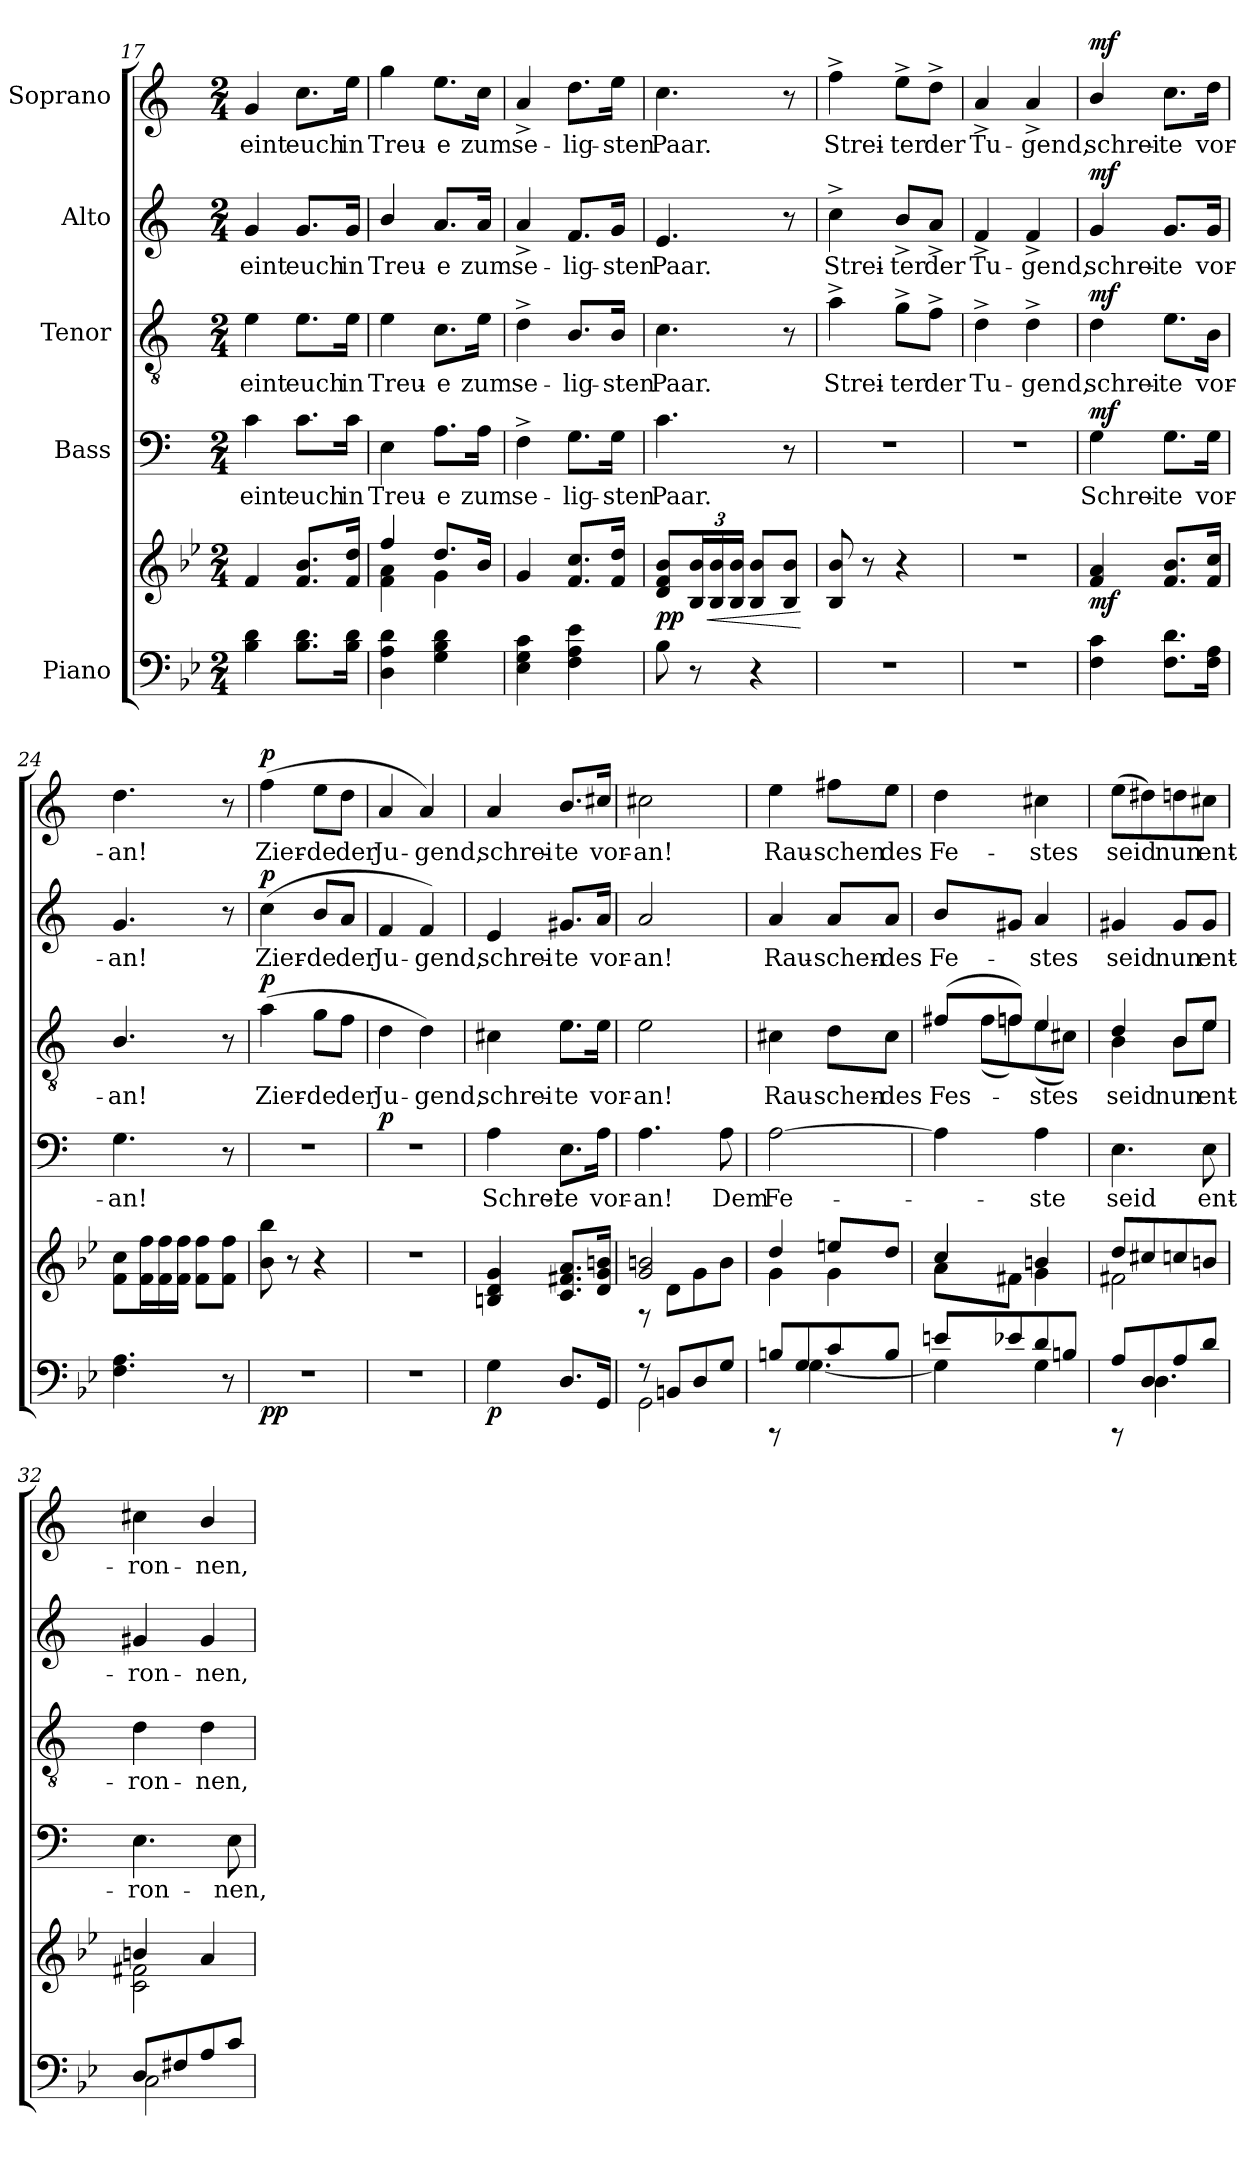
**kern	**kern	**dynam	**kern	**text	**dynam	**kern	**text	**dynam	**kern	**text	**dynam	**kern	**text	**dynam
*part5	*part5	*part5	*part4	*part4	*part4	*part3	*part3	*part3	*part2	*part2	*part2	*part1	*part1	*part1
*staff6	*staff5	*staff5/6	*staff4	*staff4	*staff4	*staff3	*staff3	*staff3	*staff2	*staff2	*staff2	*staff1	*staff1	*staff1
*I"Piano	*	*	*I"Bass	*	*	*I"Tenor	*	*	*I"Alto	*	*	*I"Soprano	*	*
*clefF4	*clefG2	*	*clefF4	*	*	*clefGv2	*	*	*clefG2	*	*	*clefG2	*	*
*	*	*	*ITrd1c2	*	*	*ITrd1c2	*	*	*ITrd1c2	*	*	*ITrd1c2	*	*
*k[b-e-]	*k[b-e-]	*	*k[b-e-]	*	*	*k[b-e-]	*	*	*k[b-e-]	*	*	*k[b-e-]	*	*
*M2/4	*M2/4	*	*M2/4	*	*	*M2/4	*	*	*M2/4	*	*	*M2/4	*	*
=17	=17	=17	=17	=17	=17	=17	=17	=17	=17	=17	=17	=17	=17	=17
!	!	!	!	!LO:LY:b	!	!	!LO:LY:b	!	!	!LO:LY:b	!	!	!LO:LY:b	!
4B-\ 4d\	4f/	.	4B-\	eint	.	4d\	eint	.	4f/	eint	.	4f/	eint	.
!	!	!	!	!LO:LY:b	!	!	!LO:LY:b	!	!	!LO:LY:b	!	!	!LO:LY:b	!
8.B-\ 8.d\L	8.f/ 8.b-/L	.	8.B-\L	euch	.	8.d\L	euch	.	8.f/L	euch	.	8.b-\L	euch	.
!	!	!	!	!LO:LY:b	!	!	!LO:LY:b	!	!	!LO:LY:b	!	!	!LO:LY:b	!
16B-\ 16d\Jk	16f/ 16dd/Jk	.	16B-\Jk	in	.	16d\Jk	in	.	16f/Jk	in	.	16dd\Jk	in	.
!!LO:PB:g=z
=18	=18	=18	=18	=18	=18	=18	=18	=18	=18	=18	=18	=18	=18	=18
*	*^	*	*	*	*	*	*	*	*	*	*	*	*	*
!	!	!	!	!	!LO:LY:b	!	!	!LO:LY:b	!	!	!LO:LY:b	!	!	!LO:LY:b	!
4D\ 4A\ 4d\	4ff/	4f\ 4a\	.	4D\	Treu-	.	4d\	Treu-	.	4a/	Treu-	.	4ff\	Treu-	.
!	!	!	!	!	!LO:LY:b	!	!	!LO:LY:b	!	!	!LO:LY:b	!	!	!LO:LY:b	!
4G\ 4B-\ 4d\	8.dd/L	4g\	.	8.G\L	-e	.	8.B-\L	-e	.	8.g/L	-e	.	8.dd\L	-e	.
!	!	!	!	!	!LO:LY:b	!	!	!LO:LY:b	!	!	!LO:LY:b	!	!	!LO:LY:b	!
.	16b-/Jk	.	.	16G\Jk	zum	.	16d\Jk	zum	.	16g/Jk	zum	.	16b-\Jk	zum	.
*	*v	*v	*	*	*	*	*	*	*	*	*	*	*	*	*
=19	=19	=19	=19	=19	=19	=19	=19	=19	=19	=19	=19	=19	=19	=19
!	!	!	!	!LO:LY:b	!	!	!LO:LY:b	!	!	!LO:LY:b	!	!	!LO:LY:b	!
4E-\ 4G\ 4c\	4g/	.	4E-^\	se-	.	4c^\	se-	.	4g^/	se-	.	4g^/	se-	.
!	!	!	!	!LO:LY:b	!	!	!LO:LY:b	!	!	!LO:LY:b	!	!	!LO:LY:b	!
4F\ 4A\ 4e-\	8.f/ 8.cc/L	.	8.F\L	-lig-	.	8.A/L	-lig-	.	8.e-/L	-lig-	.	8.cc\L	-lig-	.
!	!	!	!	!LO:LY:b	!	!	!LO:LY:b	!	!	!LO:LY:b	!	!	!LO:LY:b	!
.	16f/ 16dd/Jk	.	16F\Jk	-sten	.	16A/Jk	-sten	.	16f/Jk	-sten	.	16dd\Jk	-sten	.
=20	=20	=20	=20	=20	=20	=20	=20	=20	=20	=20	=20	=20	=20	=20
!	!	!LO:DY:b	!	!LO:LY:b	!	!	!LO:LY:b	!	!	!LO:LY:b	!	!	!LO:LY:b	!
8B-\	8d/ 8f/ 8b-/L	pp	4.B-\	Paar.	.	4.B-\	Paar.	.	4.d/	Paar.	.	4.b-\	Paar.	.
8r	24B-/ 24b-/L	.	.	.	.	.	.	.	.	.	.	.	.	.
!	!	!LO:HP:b	!	!	!	!	!	!	!	!	!	!	!	!
.	24B-/ 24b-/	<	.	.	.	.	.	.	.	.	.	.	.	.
.	24B-/ 24b-/JJ	.	.	.	.	.	.	.	.	.	.	.	.	.
4r	8B-/ 8b-/L	.	.	.	.	.	.	.	.	.	.	.	.	.
.	8B-/ 8b-/J	.	8r	.	.	8r	.	.	8r	.	.	8r	.	.
.	.	[	.	.	.	.	.	.	.	.	.	.	.	.
=21	=21	=21	=21	=21	=21	=21	=21	=21	=21	=21	=21	=21	=21	=21
!	!	!	!	!	!	!	!LO:LY:b	!	!	!LO:LY:b	!	!	!LO:LY:b	!
2r	8B-/ 8b-/	.	2r	.	.	4g^\	Strei-	.	4b-^\	Strei-	.	4ee-^\	Strei-	.
.	8r	.	.	.	.	.	.	.	.	.	.	.	.	.
!	!	!	!	!	!	!	!LO:LY:b	!	!	!LO:LY:b	!	!	!LO:LY:b	!
.	4r	.	.	.	.	8f^\L	-ter	.	8a^/L	-ter	.	8dd^\L	-ter	.
!	!	!	!	!	!	!	!LO:LY:b	!	!	!LO:LY:b	!	!	!LO:LY:b	!
.	.	.	.	.	.	8e-^\J	der	.	8g^/J	der	.	8cc^\J	der	.
=22	=22	=22	=22	=22	=22	=22	=22	=22	=22	=22	=22	=22	=22	=22
!	!	!	!	!	!	!	!LO:LY:b	!	!	!LO:LY:b	!	!	!LO:LY:b	!
2r	2r	.	2r	.	.	4c^\	Tu-	.	4e-^/	Tu-	.	4g^/	Tu-	.
!	!	!	!	!	!	!	!LO:LY:b	!	!	!LO:LY:b	!	!	!LO:LY:b	!
.	.	.	.	.	.	4c^\	-gend,	.	4e-^/	-gend,	.	4g^/	-gend,	.
=23	=23	=23	=23	=23	=23	=23	=23	=23	=23	=23	=23	=23	=23	=23
!	!	!LO:DY:b	!	!LO:LY:b	!LO:DY:b	!	!LO:LY:b	!LO:DY:b	!	!LO:LY:b	!LO:DY:b	!	!LO:LY:b	!LO:DY:b
4F\ 4c\	4f/ 4a/	mf	4F\	Schrei-	mf	4c\	schrei-	mf	4f/	schrei-	mf	4a/	schrei-	mf
!	!	!	!	!LO:LY:b	!	!	!LO:LY:b	!	!	!LO:LY:b	!	!	!LO:LY:b	!
8.F\ 8.d\L	8.f/ 8.b-/L	.	8.F\L	-te	.	8.d\L	-te	.	8.f/L	-te	.	8.b-\L	-te	.
!	!	!	!	!LO:LY:b	!	!	!LO:LY:b	!	!	!LO:LY:b	!	!	!LO:LY:b	!
16F\ 16A\Jk	16f/ 16cc/Jk	.	16F\Jk	vor-	.	16A\Jk	vor-	.	16f/Jk	vor-	.	16cc\Jk	vor-	.
=24	=24	=24	=24	=24	=24	=24	=24	=24	=24	=24	=24	=24	=24	=24
!	!	!	!	!LO:LY:b	!	!	!LO:LY:b	!	!	!LO:LY:b	!	!	!LO:LY:b	!
4.F\ 4.A\	8f\ 8cc\L	.	4.F\	-an!	.	4.A/	-an!	.	4.f/	-an!	.	4.cc\	-an!	.
*	*Xtuplet	*	*	*	*	*	*	*	*	*	*	*	*	*
.	24f\ 24ff\L	.	.	.	.	.	.	.	.	.	.	.	.	.
.	24f\ 24ff\	.	.	.	.	.	.	.	.	.	.	.	.	.
.	24f\ 24ff\JJ	.	.	.	.	.	.	.	.	.	.	.	.	.
.	8f\ 8ff\L	.	.	.	.	.	.	.	.	.	.	.	.	.
8r	8f\ 8ff\J	.	8r	.	.	8r	.	.	8r	.	.	8r	.	.
=25	=25	=25	=25	=25	=25	=25	=25	=25	=25	=25	=25	=25	=25	=25
!	!	!LO:DY:b=2	!	!	!	!	!LO:LY:b	!LO:DY:b	!	!LO:LY:b	!LO:DY:b	!	!LO:LY:b	!LO:DY:b
2r	8b-\ 8bb-\	pp	2r	.	.	(>4g\	Zier-	p	(>4b-\	Zier-	p	(>4ee-\	Zier-	p
.	8r	.	.	.	.	.	.	.	.	.	.	.	.	.
!	!	!	!	!	!	!	!LO:LY:b	!	!	!LO:LY:b	!	!	!LO:LY:b	!
.	4r	.	.	.	.	8f\L	-de	.	8a/L	-de	.	8dd\L	-de	.
!	!	!	!	!	!	!	!LO:LY:b	!	!	!LO:LY:b	!	!	!LO:LY:b	!
.	.	.	.	.	.	8e-\J	der	.	8g/J	der	.	8cc\J	der	.
!!LO:PB:g=z
=26	=26	=26	=26	=26	=26	=26	=26	=26	=26	=26	=26	=26	=26	=26
!	!	!	!	!	!LO:DY:b	!	!LO:LY:b	!	!	!LO:LY:b	!	!	!LO:LY:b	!
2r	2r	.	2r	.	p	4c\	Ju-	.	4e-/	Ju-	.	4g/	Ju-	.
!	!	!	!	!	!	!	!LO:LY:b	!	!	!LO:LY:b	!	!	!LO:LY:b	!
.	.	.	.	.	.	4c\)	-gend,	.	4e-/)	-gend,	.	4g/)	-gend,	.
=27	=27	=27	=27	=27	=27	=27	=27	=27	=27	=27	=27	=27	=27	=27
!	!	!LO:DY:b=2	!	!LO:LY:b	!	!	!LO:LY:b	!	!	!LO:LY:b	!	!	!LO:LY:b	!
4G\	4Bn/ 4d/ 4g/	p	4G\	Schrei-	.	4Bn\	schrei-	.	4d/	schrei-	.	4g/	schrei-	.
!	!	!	!	!LO:LY:b	!	!	!LO:LY:b	!	!	!LO:LY:b	!	!	!LO:LY:b	!
8.D/L	8.c/ 8.f#X/ 8.a/L	.	8.D\L	-te	.	8.d\L	-te	.	8.f#X/L	-te	.	8.a/L	-te	.
!	!	!	!	!LO:LY:b	!	!	!LO:LY:b	!	!	!LO:LY:b	!	!	!LO:LY:b	!
16GG/Jk	16d/ 16g/ 16bn/Jk	.	16G\Jk	vor-	.	16d\Jk	vor-	.	16g/Jk	vor-	.	16bn/Jk	vor-	.
=28	=28	=28	=28	=28	=28	=28	=28	=28	=28	=28	=28	=28	=28	=28
*^	*^	*	*	*	*	*	*	*	*	*	*	*	*	*
!	!	!	!	!	!	!LO:LY:b	!	!	!LO:LY:b	!	!	!LO:LY:b	!	!	!LO:LY:b	!
8rF	2GG\	2g/ 2bn/	8rF	.	4.G\	-an!	.	2d\	-an!	.	2g/	-an!	.	2bn\	-an!	.
8BBn/L	.	.	8d\L	.	.	.	.	.	.	.	.	.	.	.	.	.
8D/	.	.	8g\	.	.	.	.	.	.	.	.	.	.	.	.	.
!	!	!	!	!	!	!LO:LY:b	!	!	!	!	!	!	!	!	!	!
8G/J	.	.	8b\J	.	8G\	Dem	.	.	.	.	.	.	.	.	.	.
=29	=29	=29	=29	=29	=29	=29	=29	=29	=29	=29	=29	=29	=29	=29	=29	=29
!	!	!	!	!	!	!LO:LY:b	!	!	!LO:LY:b	!	!	!LO:LY:b	!	!	!LO:LY:b	!
8Bn/L	8rAAA	4dd/	4g\	.	[2G\	Fe-	.	4Bn\	Rau-	.	4g/	Rau-	.	4dd\	Rau-	.
8G/	[4.G\	.	.	.	.	.	.	.	.	.	.	.	.	.	.	.
!	!	!	!	!	!	!	!	!	!LO:LY:b	!	!	!LO:LY:b	!	!	!LO:LY:b	!
8c/	.	8een/L	4g\	.	.	.	.	8c\L	-schen-	.	8g/L	-schen-	.	8een\L	-schen	.
!	!	!	!	!	!	!	!	!	!LO:LY:b	!	!	!LO:LY:b	!	!	!LO:LY:b	!
8B/J	.	8dd/J	.	.	.	.	.	8B\J	-des	.	8g/J	-des	.	8dd\J	des	.
=30	=30	=30	=30	=30	=30	=30	=30	=30	=30	=30	=30	=30	=30	=30	=30	=30
!	!	!	!	!	!	!	!	!	!LO:LY:b	!	!	!LO:LY:b	!	!	!LO:LY:b	!
*	*	*	*	*	*	*	*	*^	*	*	*	*	*	*	*	*
8en/L	4G\]	4cc/	8a\L	.	4G\]	.	.	(>8en/L	(<8e\L	Fes-	.	8a/L	Fe-	.	4cc\	Fe-	.
8e-X/	.	.	8f#X\J	.	.	.	.	8e-X/J)	8e-\)	.	.	8f#X/J	.	.	.	.	.
!	!	!	!	!	!	!LO:LY:b	!	!	!	!LO:LY:b	!	!	!LO:LY:b	!	!	!LO:LY:b	!
8d/	4G\	4bn/	4g\	.	4G\	-ste	.	4d/	(<8d\	-stes	.	4g/	-stes	.	4bn\	-stes	.
8Bn/J	.	.	.	.	.	.	.	.	8Bn\J)	.	.	.	.	.	.	.	.
=31	=31	=31	=31	=31	=31	=31	=31	=31	=31	=31	=31	=31	=31	=31	=31	=31	=31
!	!	!	!	!	!	!LO:LY:b	!	!	!	!LO:LY:b	!	!	!LO:LY:b	!	!	!LO:LY:b	!
8A/L	8rAAA	8dd/L	2f#X\	.	4.D\	seid	.	4c/	4A\	seid	.	4f#X/	seid	.	(>8dd\L	seid	.
8D/	4.D\	8cc#X/	.	.	.	.	.	.	.	.	.	.	.	.	8cc#X\)	.	.
!	!	!	!	!	!	!	!	!	!	!LO:LY:b	!	!	!LO:LY:b	!	!	!LO:LY:b	!
8A/	.	8ccn/	.	.	.	.	.	8A/L	8A\L	nun	.	8f#/L	nun	.	8ccn\	nun	.
!	!	!	!	!	!	!LO:LY:b	!	!	!	!LO:LY:b	!	!	!LO:LY:b	!	!	!LO:LY:b	!
8d/J	.	8bn/J	.	.	8D\	ent-	.	8d/J	8d\J	ent-	.	8f#/J	ent-	.	8bn\J	ent-	.
=32	=32	=32	=32	=32	=32	=32	=32	=32	=32	=32	=32	=32	=32	=32	=32	=32	=32
!	!	!	!	!	!	!LO:LY:b	!	!	!	!LO:LY:b	!	!	!LO:LY:b	!	!	!LO:LY:b	!
*	*	*	*	*	*	*	*	*v	*v	*	*	*	*	*	*	*	*
8D/L	2C\	4bn/	2c\ 2f#X\	.	4.D\	-ron-	.	4c\	-ron-	.	4f#X/	-ron-	.	4bn\	-ron-	.
8F#X/	.	.	.	.	.	.	.	.	.	.	.	.	.	.	.	.
!	!	!	!	!	!	!	!	!	!LO:LY:b	!	!	!LO:LY:b	!	!	!LO:LY:b	!
8A/	.	4a/	.	.	.	.	.	4c\	-nen,	.	4f#/	-nen,	.	4a/	-nen,	.
!	!	!	!	!	!	!LO:LY:b	!	!	!	!	!	!	!	!	!	!
8c/J	.	.	.	.	8D\	-nen,	.	.	.	.	.	.	.	.	.	.
*v	*v	*	*	*	*	*	*	*	*	*	*	*	*	*	*	*
*	*v	*v	*	*	*	*	*	*	*	*	*	*	*	*	*
=	=	=	=	=	=	=	=	=	=	=	=	=	=	=
*-	*-	*-	*-	*-	*-	*-	*-	*-	*-	*-	*-	*-	*-	*-
